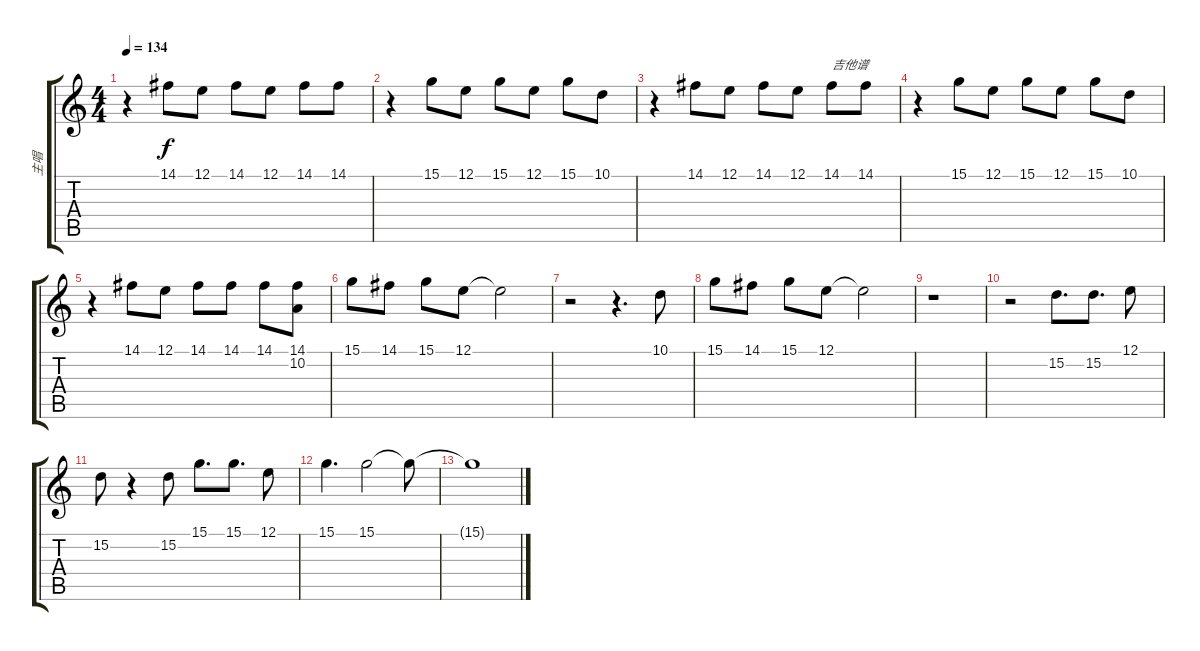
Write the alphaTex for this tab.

\track ("主唱" "主唱") {instrument voiceoohs}
\staff {score tabs}
\tuning (E4 B3 G3 D3 A2 E2) {hide}
\ts (4 4)
\tempo 134
\clef g2
\ks c
r.4{dy f} 14.1.8 12.1.8 14.1.8 12.1.8 14.1.8 14.1.8 |
r.4 15.1.8 12.1.8 15.1.8 12.1.8 15.1.8 10.1.8 |
r.4 14.1.8 12.1.8 14.1.8 12.1.8 14.1.8{txt "吉他谱"} 14.1.8 |
r.4 15.1.8 12.1.8 15.1.8 12.1.8 15.1.8 10.1.8 |
r.4 14.1.8 12.1.8 14.1.8 14.1.8 14.1.8 (14.1 10.2).8 |
15.1.8 14.1.8 15.1.8 12.1.8 12.1{t}.2 |
r.2 r.4{d} 10.1.8 |
15.1.8 14.1.8 15.1.8 12.1.8 12.1{t}.2 |
r.1 |
r.2 15.2.8{d} 15.2.8{d} 12.1.8 |
15.2.8 r.4 15.2.8 15.1.8{d} 15.1.8{d} 12.1.8 |
15.1.4{d} 15.1.2 15.1{t}.8 |
15.1{t}.1
